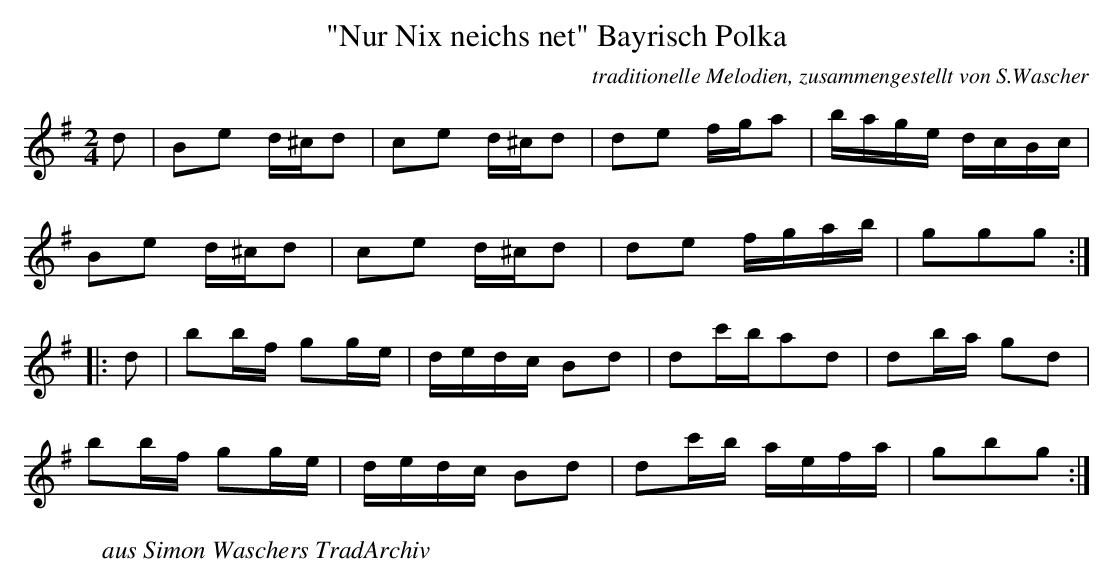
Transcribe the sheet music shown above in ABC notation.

X:1
T:"Nur Nix neichs net" Bayrisch Polka
C:traditionelle Melodien, zusammengestellt von S.Wascher
M:2/4
L:1/16
K:G
d2|\
B2e2 d^cd2 | c2e2 d^cd2 | d2e2 fga2 | bage dcBc |
B2e2 d^cd2 | c2e2 d^cd2 | d2e2 fgab | g2g2g2 :|
|: d2 |\
b2bf g2ge | dedc B2d2 | d2c'ba2d2 | d2ba g2d2 |
b2bf g2ge | dedc B2d2 | d2c'b aefa | g2b2g2 :|
W:aus Simon Waschers TradArchiv
